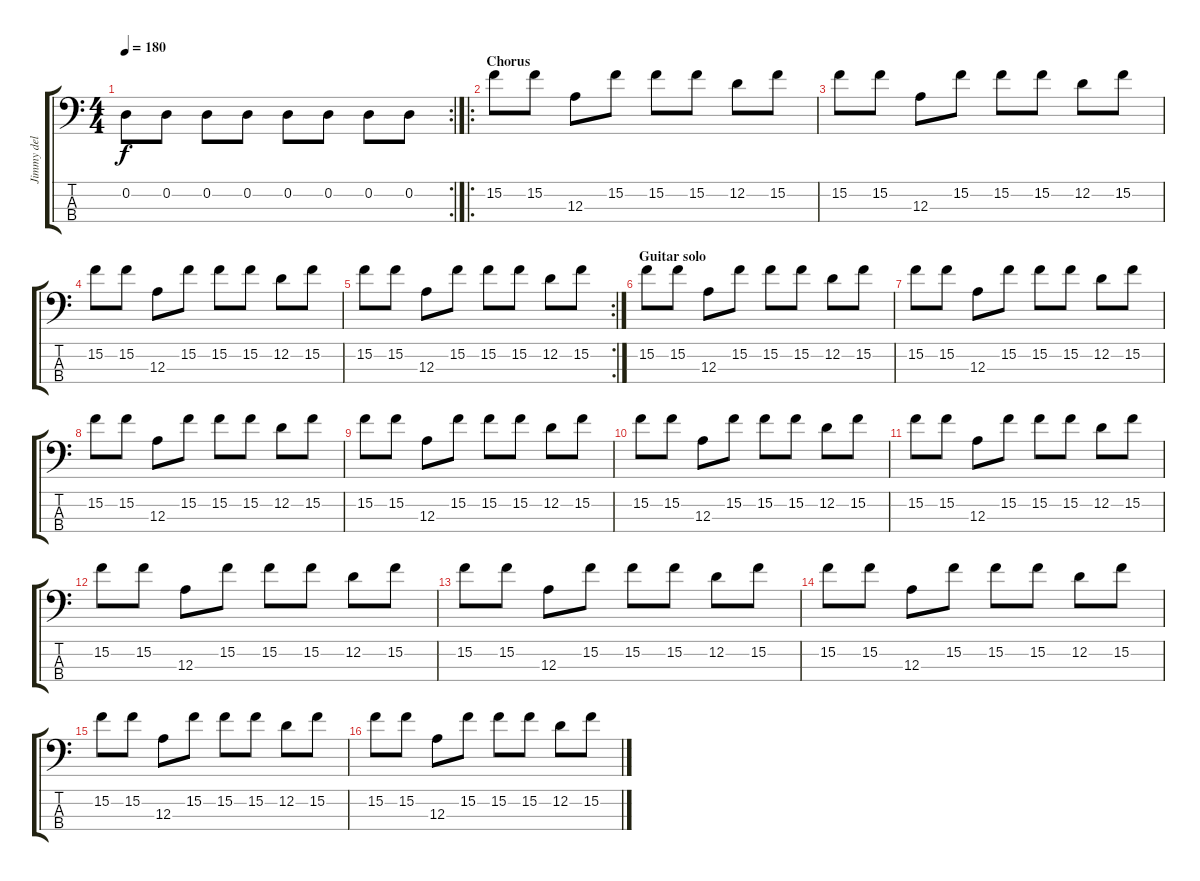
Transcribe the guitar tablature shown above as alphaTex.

\track ("Jimmy del Rivo / Bass 2" "Jimmy del ") {instrument electricbassfinger}
\staff {score tabs}
\tuning (G2 D2 A1 D1) {hide}
\rc 2
\ts (4 4)
\tempo 180
\clef f4
\ks c
0.2.8{dy f} 0.2.8 0.2.8 0.2.8 0.2.8 0.2.8 0.2.8 0.2.8 |
\ro
\section ("" "Chorus")
15.2.8 15.2.8 12.3.8 15.2.8 15.2.8 15.2.8 12.2.8 15.2.8 |
15.2.8 15.2.8 12.3.8 15.2.8 15.2.8 15.2.8 12.2.8 15.2.8 |
15.2.8 15.2.8 12.3.8 15.2.8 15.2.8 15.2.8 12.2.8 15.2.8 |
\rc 2
15.2.8 15.2.8 12.3.8 15.2.8 15.2.8 15.2.8 12.2.8 15.2.8 |
\section ("" "Guitar solo")
15.2.8 15.2.8 12.3.8 15.2.8 15.2.8 15.2.8 12.2.8 15.2.8 |
15.2.8 15.2.8 12.3.8 15.2.8 15.2.8 15.2.8 12.2.8 15.2.8 |
15.2.8 15.2.8 12.3.8 15.2.8 15.2.8 15.2.8 12.2.8 15.2.8 |
15.2.8 15.2.8 12.3.8 15.2.8 15.2.8 15.2.8 12.2.8 15.2.8 |
15.2.8 15.2.8 12.3.8 15.2.8 15.2.8 15.2.8 12.2.8 15.2.8 |
15.2.8 15.2.8 12.3.8 15.2.8 15.2.8 15.2.8 12.2.8 15.2.8 |
15.2.8 15.2.8 12.3.8 15.2.8 15.2.8 15.2.8 12.2.8 15.2.8 |
15.2.8 15.2.8 12.3.8 15.2.8 15.2.8 15.2.8 12.2.8 15.2.8 |
15.2.8 15.2.8 12.3.8 15.2.8 15.2.8 15.2.8 12.2.8 15.2.8 |
15.2.8 15.2.8 12.3.8 15.2.8 15.2.8 15.2.8 12.2.8 15.2.8 |
15.2.8 15.2.8 12.3.8 15.2.8 15.2.8 15.2.8 12.2.8 15.2.8
